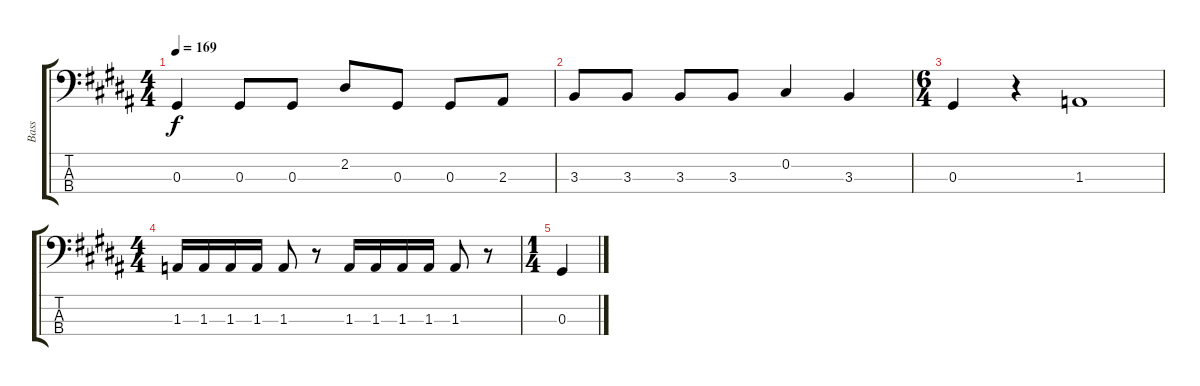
\track ("Bass" "Bass") {instrument electricbasspick}
\staff {score tabs}
\tuning (Gb2 Db2 Ab1 Eb1) {hide}
\ts (4 4)
\tempo 169
\clef f4
\ks b
0.3.4{dy f} 0.3.8 0.3.8 2.2.8 0.3.8 0.3.8 2.3.8 |
3.3.8 3.3.8 3.3.8 3.3.8 0.2.4 3.3.4 |
\ts (6 4)
0.3.4 r.4 1.3.1 |
\ts (4 4)
1.3.16 1.3.16 1.3.16 1.3.16 1.3.8 r.8 1.3.16 1.3.16 1.3.16 1.3.16 1.3.8 r.8 |
\ts (1 4)
0.3.4
